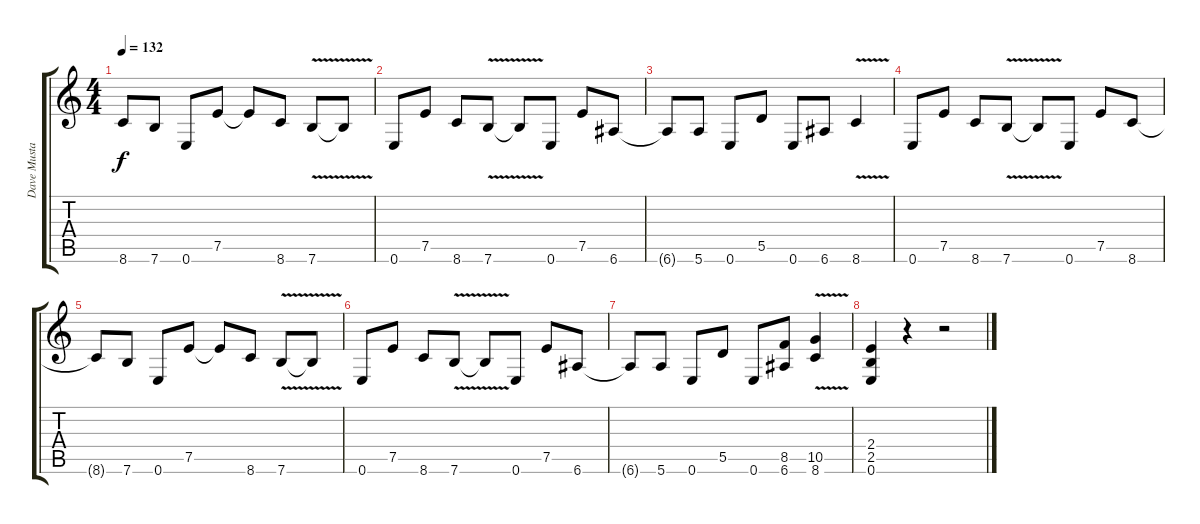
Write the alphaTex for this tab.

\track ("Dave Mustaine (Gtr)" "Dave Musta") {instrument distortionguitar}
\staff {score tabs}
\tuning (E4 B3 G3 D3 A2 E2) {hide}
\ts (4 4)
\tempo 132
\clef g2
\ks c
8.6{t}.8{dy f} 7.6.8 0.6.8 7.5.8 7.5{t}.8 8.6.8 7.6{v}.8 7.6{t}.8 |
0.6.8 7.5.8 8.6.8 7.6{v}.8 7.6{t}.8 0.6.8 7.5.8 6.6.8 |
6.6{t}.8 5.6.8 0.6.8 5.5.8 0.6.8 6.6.8 8.6{v}.4 |
0.6.8 7.5.8 8.6.8 7.6{v}.8 7.6{t}.8 0.6.8 7.5.8 8.6.8 |
8.6{t}.8 7.6.8 0.6.8 7.5.8 7.5{t}.8 8.6.8 7.6{v}.8 7.6{t}.8 |
0.6.8 7.5.8 8.6.8 7.6{v}.8 7.6{t}.8 0.6.8 7.5.8 6.6.8 |
6.6{t}.8 5.6.8 0.6.8 5.5.8 0.6.8 (8.5 6.6).8 (10.5{v} 8.6{v}).4 |
(2.4 2.5 0.6).4 r.4 r.2
